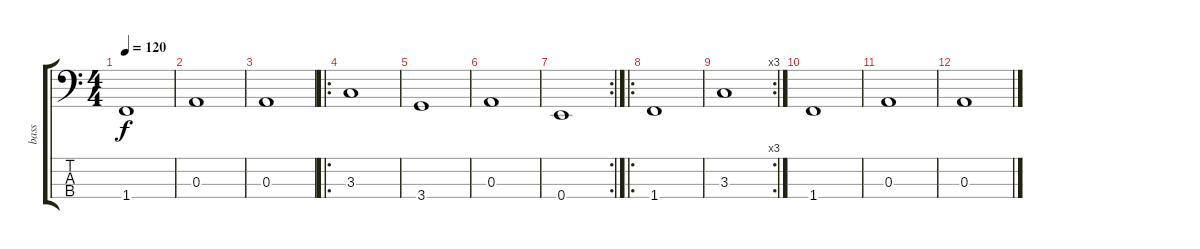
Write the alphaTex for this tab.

\track ("bass" "bass") {instrument electricbassfinger}
\staff {score tabs}
\tuning (G2 D2 A1 E1) {hide}
\ts (4 4)
\tempo 120
\clef f4
\ks c
1.4.1{dy f} |
0.3.1 |
0.3.1 |
\ro
3.3.1 |
3.4.1 |
0.3.1 |
\rc 2
0.4.1 |
\ro
1.4.1 |
\rc 3
3.3.1 |
1.4.1 |
0.3.1 |
0.3.1
